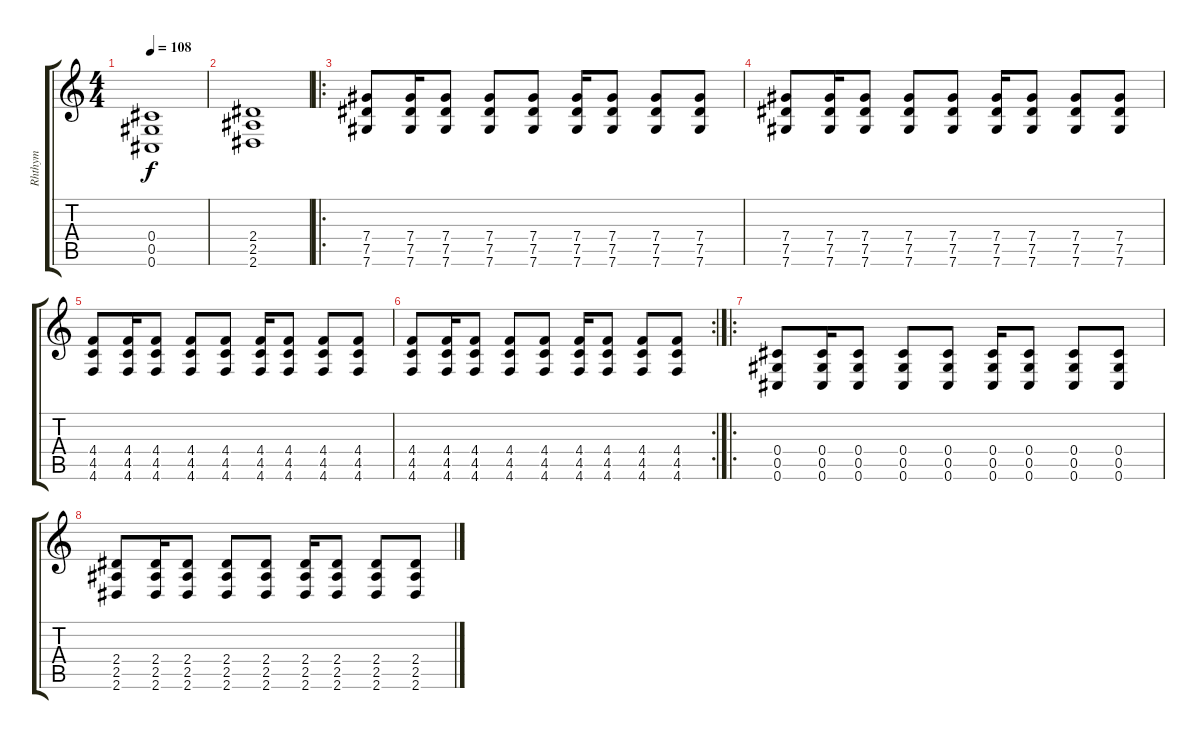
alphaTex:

\track ("Rhthym" "Rhthym") {instrument distortionguitar}
\staff {score tabs}
\tuning (Eb4 Bb3 Gb3 Db3 Ab2 Db2) {hide}
\ts (4 4)
\tempo 108
\clef g2
\ks c
(0.4 0.5 0.6).1{dy f} |
(2.4 2.5 2.6).1 |
\ro
(7.4 7.5 7.6).8 (7.4 7.5 7.6).16 (7.4 7.5 7.6).8 (7.4 7.5 7.6).8 (7.4 7.5 7.6).8 (7.4 7.5 7.6).16 (7.4 7.5 7.6).8 (7.4 7.5 7.6).8 (7.4 7.5 7.6).8 |
(7.4 7.5 7.6).8 (7.4 7.5 7.6).16 (7.4 7.5 7.6).8 (7.4 7.5 7.6).8 (7.4 7.5 7.6).8 (7.4 7.5 7.6).16 (7.4 7.5 7.6).8 (7.4 7.5 7.6).8 (7.4 7.5 7.6).8 |
(4.4 4.5 4.6).8 (4.4 4.5 4.6).16 (4.4 4.5 4.6).8 (4.4 4.5 4.6).8 (4.4 4.5 4.6).8 (4.4 4.5 4.6).16 (4.4 4.5 4.6).8 (4.4 4.5 4.6).8 (4.4 4.5 4.6).8 |
\rc 2
(4.4 4.5 4.6).8 (4.4 4.5 4.6).16 (4.4 4.5 4.6).8 (4.4 4.5 4.6).8 (4.4 4.5 4.6).8 (4.4 4.5 4.6).16 (4.4 4.5 4.6).8 (4.4 4.5 4.6).8 (4.4 4.5 4.6).8 |
\ro
(0.4 0.5 0.6).8 (0.4 0.5 0.6).16 (0.4 0.5 0.6).8 (0.4 0.5 0.6).8 (0.4 0.5 0.6).8 (0.4 0.5 0.6).16 (0.4 0.5 0.6).8 (0.4 0.5 0.6).8 (0.4 0.5 0.6).8 |
(2.4 2.5 2.6).8 (2.4 2.5 2.6).16 (2.4 2.5 2.6).8 (2.4 2.5 2.6).8 (2.4 2.5 2.6).8 (2.4 2.5 2.6).16 (2.4 2.5 2.6).8 (2.4 2.5 2.6).8 (2.4 2.5 2.6).8
